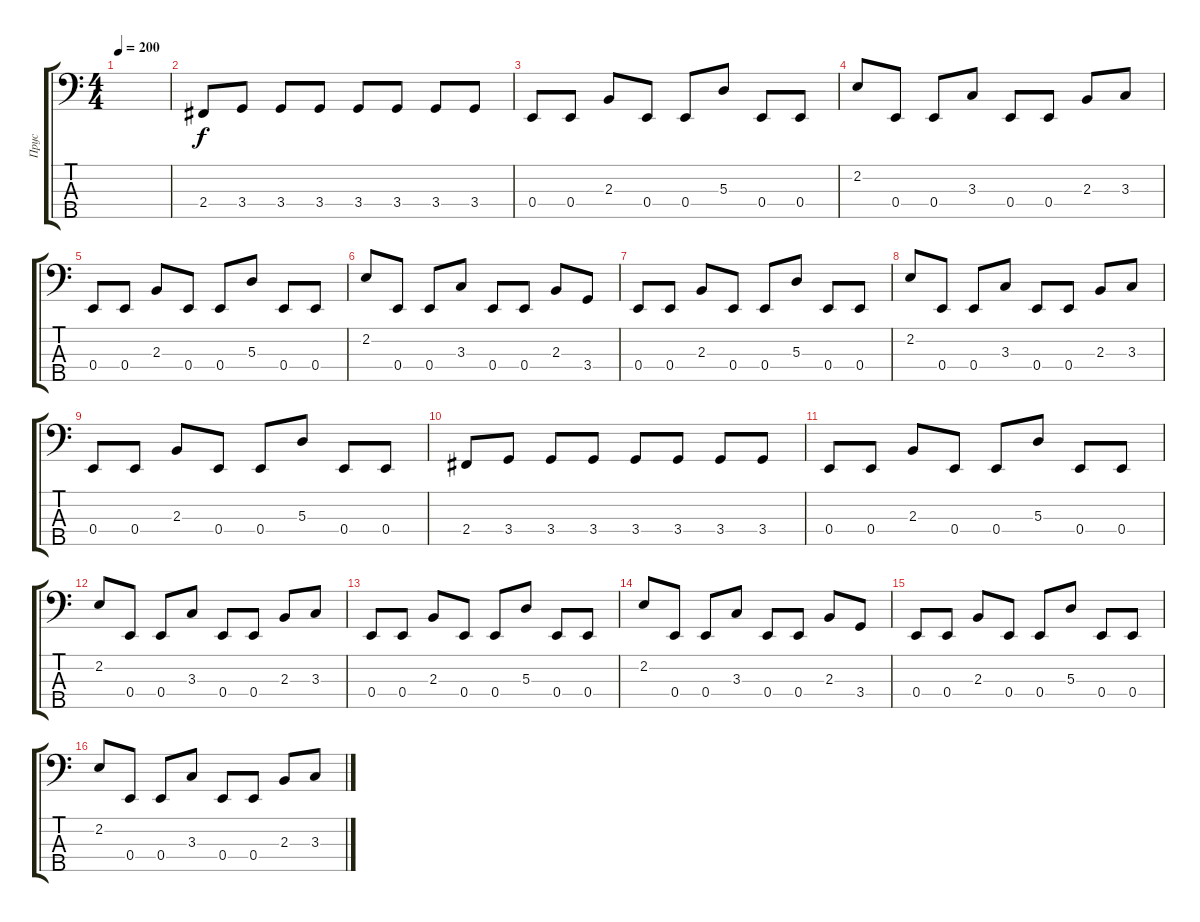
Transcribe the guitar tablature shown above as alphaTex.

\track ("Прус" "Прус") {instrument electricbassfinger}
\staff {score tabs}
\tuning (G2 D2 A1 E1 B0) {hide}
\ts (4 4)
\tempo 200
\clef f4
\ks c
|
2.4.8 3.4.8 3.4.8 3.4.8 3.4.8 3.4.8 3.4.8 3.4.8 |
0.4.8 0.4.8 2.3.8 0.4.8 0.4.8 5.3.8 0.4.8 0.4.8 |
2.2.8 0.4.8 0.4.8 3.3.8 0.4.8 0.4.8 2.3.8 3.3.8 |
0.4.8 0.4.8 2.3.8 0.4.8 0.4.8 5.3.8 0.4.8 0.4.8 |
2.2.8 0.4.8 0.4.8 3.3.8 0.4.8 0.4.8 2.3.8 3.4.8 |
0.4.8 0.4.8 2.3.8 0.4.8 0.4.8 5.3.8 0.4.8 0.4.8 |
2.2.8 0.4.8 0.4.8 3.3.8 0.4.8 0.4.8 2.3.8 3.3.8 |
0.4.8 0.4.8 2.3.8 0.4.8 0.4.8 5.3.8 0.4.8 0.4.8 |
2.4.8 3.4.8 3.4.8 3.4.8 3.4.8 3.4.8 3.4.8 3.4.8 |
0.4.8 0.4.8 2.3.8 0.4.8 0.4.8 5.3.8 0.4.8 0.4.8 |
2.2.8 0.4.8 0.4.8 3.3.8 0.4.8 0.4.8 2.3.8 3.3.8 |
0.4.8 0.4.8 2.3.8 0.4.8 0.4.8 5.3.8 0.4.8 0.4.8 |
2.2.8 0.4.8 0.4.8 3.3.8 0.4.8 0.4.8 2.3.8 3.4.8 |
0.4.8 0.4.8 2.3.8 0.4.8 0.4.8 5.3.8 0.4.8 0.4.8 |
2.2.8 0.4.8 0.4.8 3.3.8 0.4.8 0.4.8 2.3.8 3.3.8
